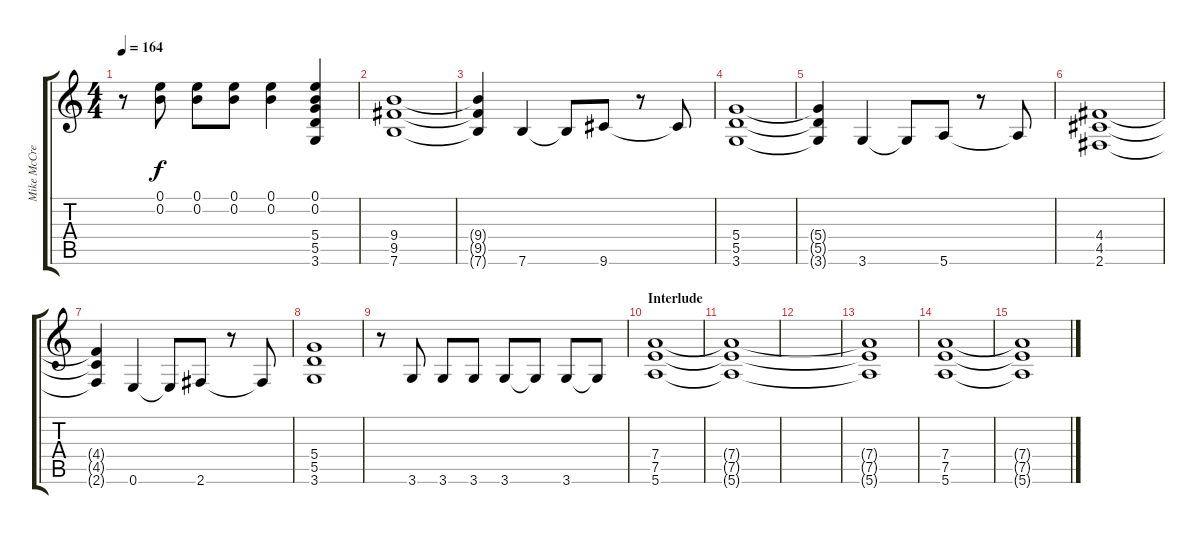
\track ("Mike McCready" "Mike McCre") {instrument distortionguitar}
\staff {score tabs}
\tuning (E4 B3 G3 D3 A2 E2) {hide}
\ts (4 4)
\tempo 164
\clef g2
\ks c
r.8{dy f} (0.1 0.2).8 (0.1 0.2).8 (0.1 0.2).8 (0.1 0.2).4 (0.1 0.2 5.4{t} 5.5{t} 3.6{t}).4 |
(9.4 9.5 7.6).1 |
(9.4{t} 9.5{t} 7.6{t}).4 7.6.4 7.6{t}.8 9.6.8 r.8 9.6{t}.8 |
(5.4 5.5 3.6).1 |
(5.4{t} 5.5{t} 3.6{t}).4 3.6.4 3.6{t}.8 5.6.8 r.8 5.6{t}.8 |
(4.4 4.5 2.6).1 |
(4.4{t} 4.5{t} 2.6{t}).4 0.6.4 0.6{t}.8 2.6.8 r.8 2.6{t}.8 |
(5.4 5.5 3.6).1 |
r.8 3.6.8 3.6.8 3.6.8 3.6.8 3.6{t}.8 3.6.8 3.6{t}.8 |
\section ("" "Interlude")
(7.4 7.5 5.6).1 |
(7.4{t} 7.5{t} 5.6{t}).1 |
|
(7.4{t} 7.5{t} 5.6{t}).1 |
(7.4 7.5 5.6).1 |
(7.4{t} 7.5{t} 5.6{t}).1
